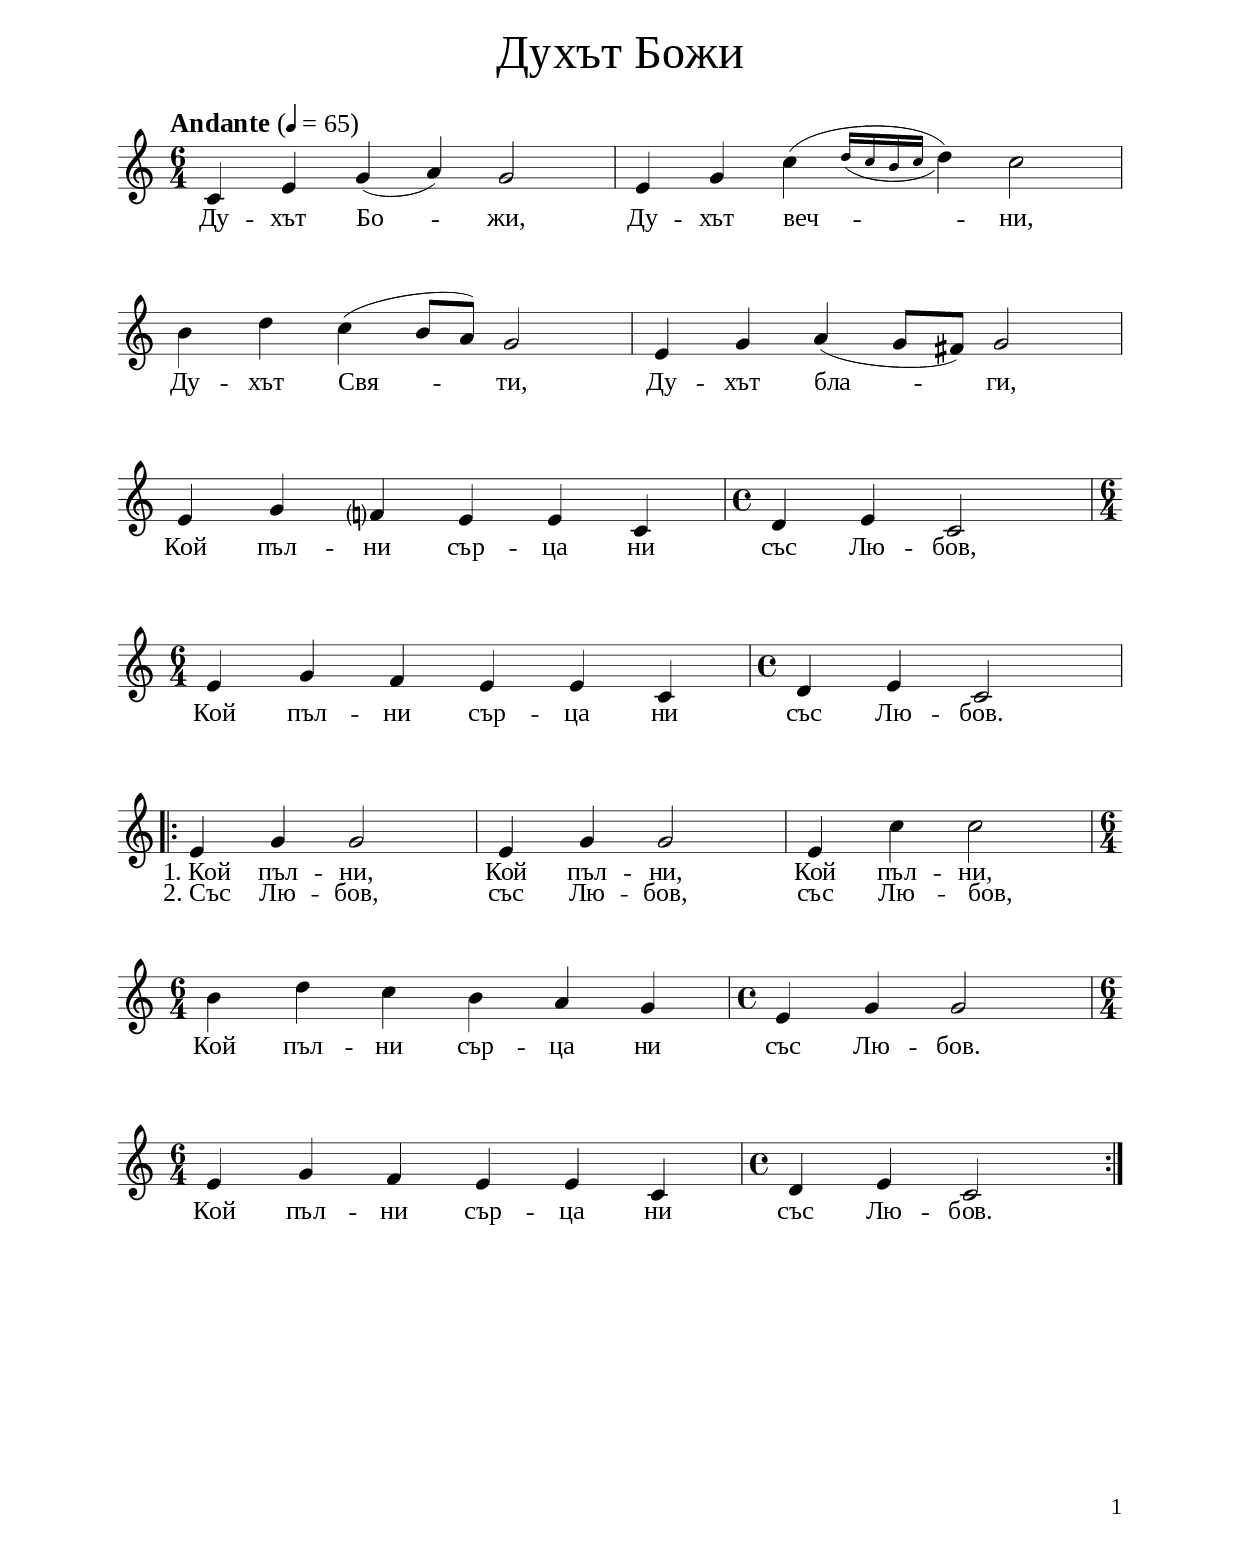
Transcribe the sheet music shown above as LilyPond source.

\version "2.24.3"

% include paper part and global functions
\include "include/globals.ily"

\bookpart {
  \label #'ref079
  \tocItem \markup "Духът Божи"
  \include "include/bookpart-paper.ily"
  \score {
    \include "include/score-layout.ily"

    \new Voice \relative c' {
      \clef treble
      \key c \major
      \time 6/4
      \tempoFunc "Andante" 4 "65"

      c4 e g (a ) g2 | e4 g c4 ( \acciaccatura {d16c b c}) d4 c2 \break

      b4 d c (b8 a ) g2 | e 4 g a ( g8 fis ) g2 \break

      e4 g f? e e c | \time 4/4 d e c2 \break

      \time 6/4  e4 g f e e c | \time 4/4 d e c2 \break

      \bar ".|:-|"
      e4 g g2 | e4 g g2 | e4 c' c2 | \break

      \time 6/4  b4 d c b a g | \time 4/4 e g g2 | \break

      \time 6/4 e4 g f e e c | \time 4/4 d e c2 \break

      \bar ":|."


    }

    \addlyrics {
      Ду -- хът Бо -- жи, Ду -- хът веч -- ни,

      Ду -- хът Свя -- ти, Ду -- хът бла -- ги,

      Кой пъл -- ни сър -- ца ни със Лю -- бов,

      Кой пъл -- ни сър -- ца ни със Лю -- бов.

      "1. Кой" пъл -- ни, Кой пъл -- ни, Кой пъл -- ни,

      Кой пъл -- ни сър -- ца ни със Лю -- бов.

      Кой пъл -- ни сър -- ца ни със Лю -- бов.
    }

    \addlyrics {
      " " " " " " " " " " " " " " " "

      " " " " " " " " " " " " " " " "

      " " " " " " " " " " " " " " " " " "

      " " " " " " " " " " " " " " " " " "

      "2. Със" Лю -- бов, със Лю -- бов, със Лю -- бов,

      " " " " " " " " " " " " " " " " " "

      " " " " " " " " " " " " " " " " " "
    }

    \header {
      title = \titleFunc #'ref_desc_8 "Духът Божи" "Duhăt Božij"
    }

    \midi{}

  } % score

} % bookpart
